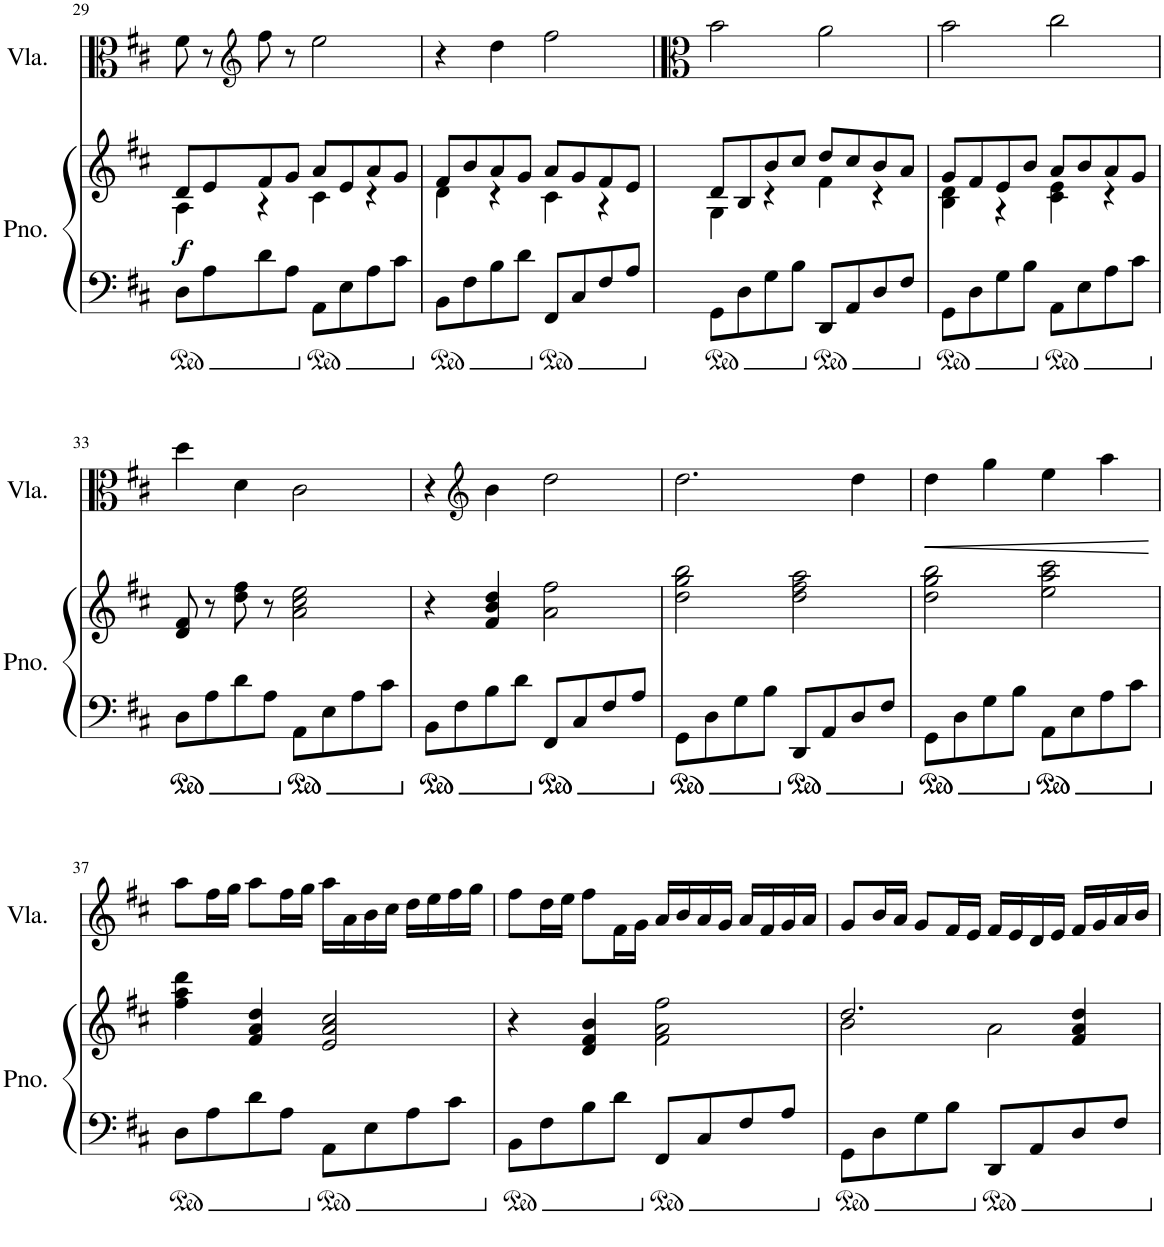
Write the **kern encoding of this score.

**kern	**kern	**dynam	**kern	**dynam
*part2	*part2	*part2	*part1	*part1
*staff3	*staff2	*staff2/3	*staff1	*staff1
*I"Grand Piano	*	*	*I"Viola	*
*I'Pno.	*	*	*I'Vla.	*
!!LO:PB:g=z
*clefF4	*clefG2	*	*clefG2	*
*k[f#c#]	*k[f#c#]	*	*k[f#c#]	*
*M4/4	*M4/4	*	*M4/4	*
=29	=29	=29	=29	=29
*	*^	*	*	*
!	!	!	!LO:DY:b	!	!
8D\L	8d/L	4A\	f	8f#\	.
8A\	8e/	.	.	8r	.
*	*	*	*	*clefG2	*
8d\	8f#/	4r	.	8ff#\	.
8A\J	8g/J	.	.	8r	.
8AA\L	8a/L	4c#\	.	2ee\	.
8E\	8e/	.	.	.	.
8A\	8a/	4r	.	.	.
8c#\J	8g/J	.	.	.	.
=30	=30	=30	=30	=30	=30
8BB\L	8f#/L	4d\	.	4r	.
8F#\	8b/	.	.	.	.
8B\	8a/	4r	.	4dd\	.
8d\J	8g/J	.	.	.	.
8FF#/L	8a/L	4c#\	.	2ff#\	.
8C#/	8g/	.	.	.	.
8F#/	8f#/	4r	.	.	.
8A/J	8e/J	.	.	.	.
=31	=31	=31	=31	=31	=31
8GG\L	8d/L	4G\	.	2b\	.
8D\	8B/	.	.	.	.
8G\	8b/	4r	.	.	.
8B\J	8cc#/J	.	.	.	.
8DD/L	8dd/L	4f#\	.	2a\	.
8AA/	8cc#/	.	.	.	.
8D/	8b/	4r	.	.	.
8F#/J	8a/J	.	.	.	.
=32	=32	=32	=32	=32	=32
8GG\L	8g/L	4B\ 4d\	.	2b\	.
8D\	8f#/	.	.	.	.
8G\	8e/	4r	.	.	.
8B\J	8b/J	.	.	.	.
8AA\L	8a/L	4c#\ 4e\	.	2cc#\	.
8E\	8b/	.	.	.	.
8A\	8a/	4r	.	.	.
8c#\J	8g/J	.	.	.	.
*	*v	*v	*	*	*
!!LO:LB:g=z
=33	=33	=33	=33	=33
8D\L	8d/ 8f#/	.	4dd\	.
8A\	8r	.	.	.
8d\	8dd\ 8ff#\	.	4d\	.
8A\J	8r	.	.	.
8AA\L	2a\ 2cc#\ 2ee\	.	2c#\	.
8E\	.	.	.	.
8A\	.	.	.	.
8c#\J	.	.	.	.
=34	=34	=34	=34	=34
8BB\L	4r	.	4r	.
8F#\	.	.	.	.
*	*	*	*clefG2	*
8B\	4f#/ 4b/ 4dd/	.	4b\	.
8d\J	.	.	.	.
8FF#/L	2a\ 2ff#\	.	2dd\	.
8C#/	.	.	.	.
8F#/	.	.	.	.
8A/J	.	.	.	.
=35	=35	=35	=35	=35
8GG\L	2dd\ 2gg\ 2bb\	.	2.dd\	.
8D\	.	.	.	.
8G\	.	.	.	.
8B\J	.	.	.	.
8DD/L	2dd\ 2ff#\ 2aa\	.	.	.
8AA/	.	.	.	.
8D/	.	.	4dd\	.
8F#/J	.	.	.	.
=36	=36	=36	=36	=36
!	!	!	!	!LO:HP:b
8GG\L	2dd\ 2gg\ 2bb\	.	4dd\	<
8D\	.	.	.	.
8G\	.	.	4gg\	.
8B\J	.	.	.	.
8AA\L	2ee\ 2aa\ 2ccc#\	.	4ee\	.
8E\	.	.	.	.
8A\	.	.	4aa\	.
8c#\J	.	.	.	.
.	.	.	.	[
!!LO:LB:g=z
=37	=37	=37	=37	=37
8D\L	4ff#\ 4aa\ 4ddd\	.	8aa\L	.
8A\	.	.	16ff#\L	.
.	.	.	16gg\JJ	.
8d\	4f#/ 4a/ 4dd/	.	8aa\L	.
8A\J	.	.	16ff#\L	.
.	.	.	16gg\JJ	.
8AA\L	2e/ 2a/ 2cc#/	.	16aa\LL	.
.	.	.	16a\	.
8E\	.	.	16b\	.
.	.	.	16cc#\JJ	.
8A\	.	.	16dd\LL	.
.	.	.	16ee\	.
8c#\J	.	.	16ff#\	.
.	.	.	16gg\JJ	.
=38	=38	=38	=38	=38
8BB\L	4r	.	8ff#\L	.
8F#\	.	.	16dd\L	.
.	.	.	16ee\JJ	.
8B\	4d/ 4f#/ 4b/	.	8ff#\L	.
8d\J	.	.	16f#\L	.
.	.	.	16g\JJ	.
8FF#/L	2f#\ 2a\ 2ff#\	.	16a/LL	.
.	.	.	16b/	.
8C#/	.	.	16a/	.
.	.	.	16g/JJ	.
8F#/	.	.	16a/LL	.
.	.	.	16f#/	.
8A/J	.	.	16g/	.
.	.	.	16a/JJ	.
=39	=39	=39	=39	=39
*	*^	*	*	*
8GG\L	2.dd/	2b\	.	8g/L	.
8D\	.	.	.	16b/L	.
.	.	.	.	16a/JJ	.
8G\	.	.	.	8g/L	.
8B\J	.	.	.	16f#/L	.
.	.	.	.	16e/JJ	.
8DD/L	.	2a\	.	16f#/LL	.
.	.	.	.	16e/	.
8AA/	.	.	.	16d/	.
.	.	.	.	16e/JJ	.
8D/	4f#/ 4a/ 4dd/	.	.	16f#/LL	.
.	.	.	.	16g/	.
8F#/J	.	.	.	16a/	.
.	.	.	.	16b/JJ	.
*	*v	*v	*	*	*
=	=	=	=	=
*-	*-	*-	*-	*-
